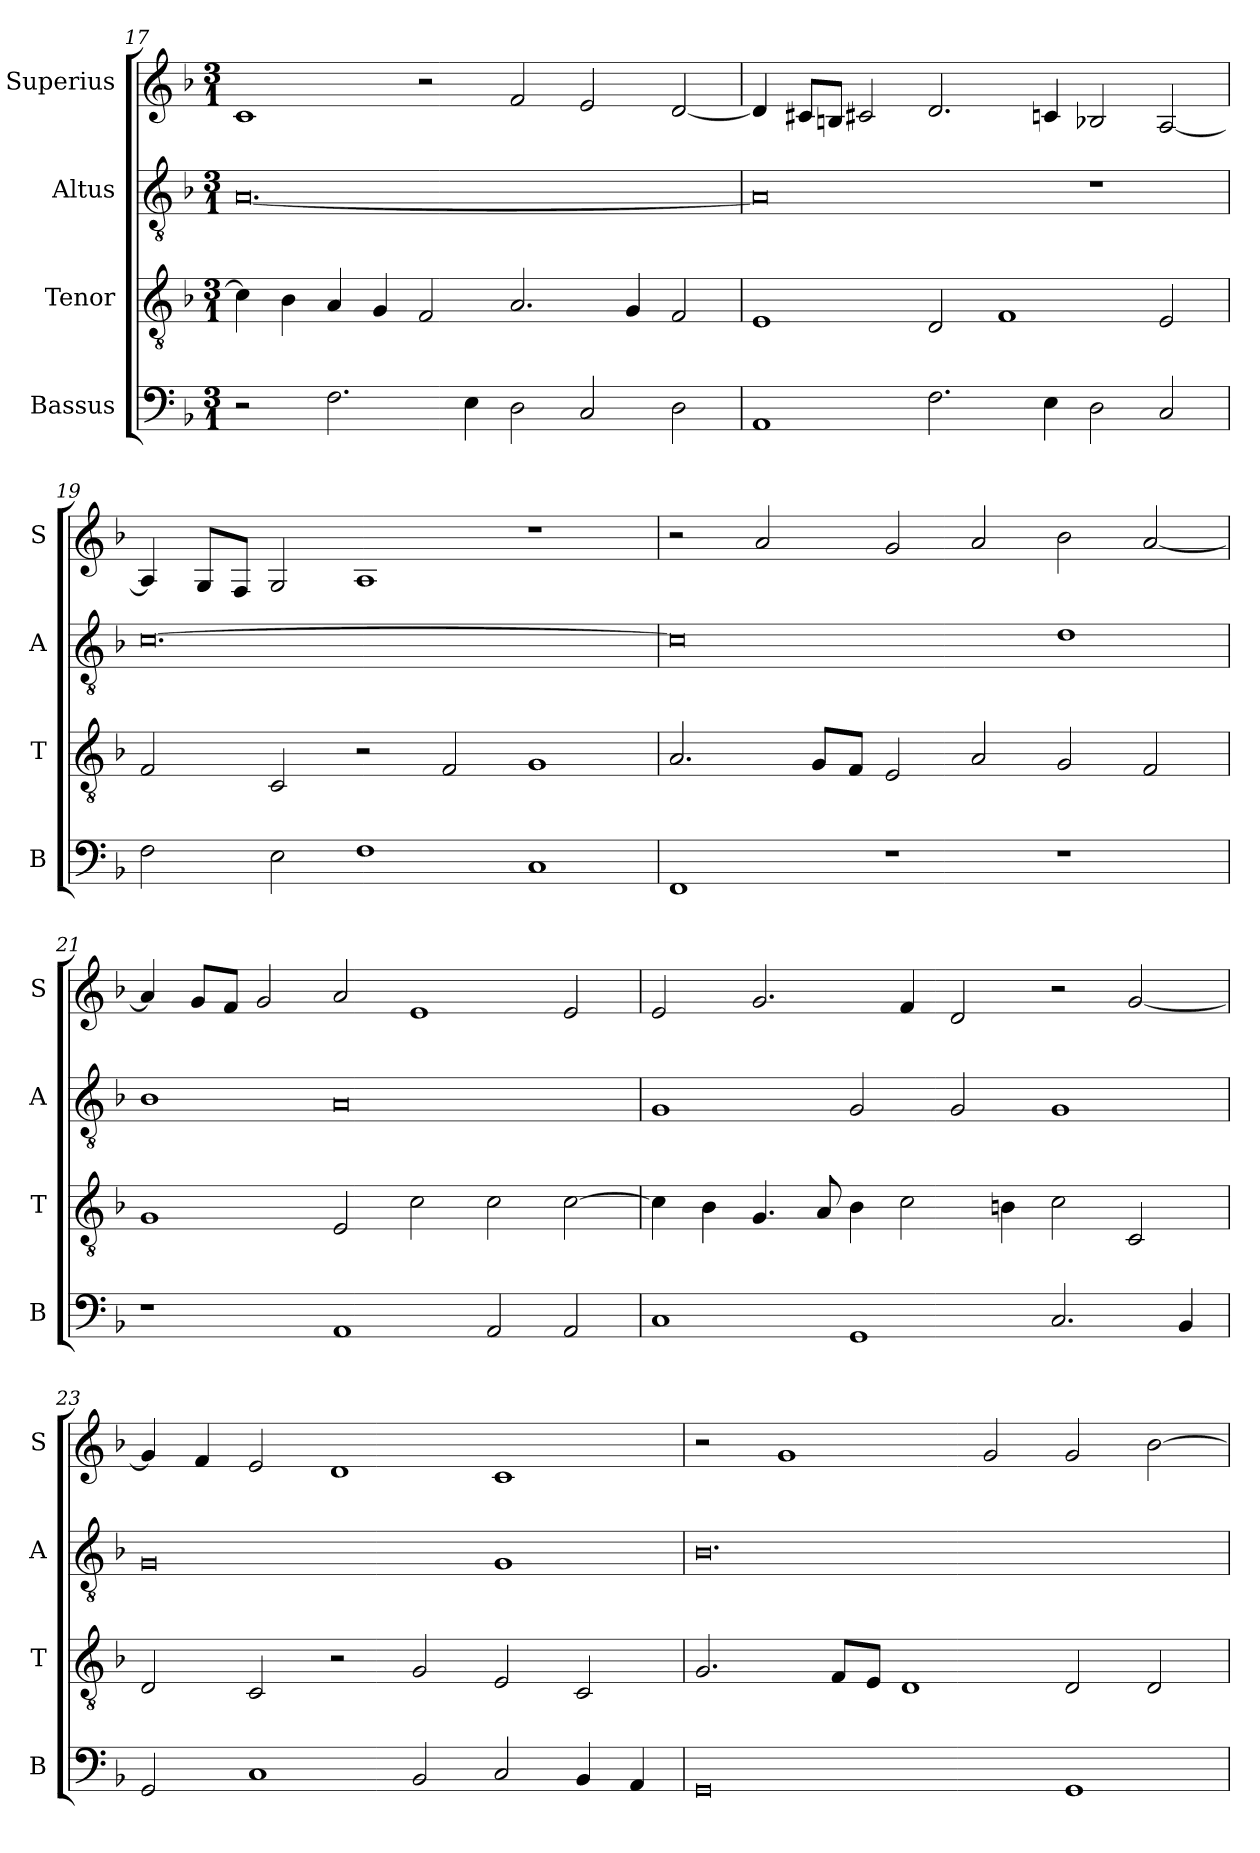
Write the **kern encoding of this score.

**kern	**kern	**kern	**kern
*part4	*part3	*part2	*part1
*staff4	*staff3	*staff2	*staff1
*I"Bassus	*I"Tenor	*I"Altus	*I"Superius
*I'B	*I'T	*I'A	*I'S
*clefF4	*clefGv2	*clefGv2	*clefG2
*k[b-]	*k[b-]	*k[b-]	*k[b-]
*M3/1	*M3/1	*M3/1	*M3/1
=17	=17	=17	=17
2r	4c\]	[0.A	1c
.	4B-\	.	.
2.F\	4A/	.	.
.	4G/	.	.
.	2F/	.	2r
4E\	.	.	.
2D\	2.A/	.	2f/
2C/	.	.	2e/
.	4G/	.	.
2D\	2F/	.	[2d/
=18	=18	=18	=18
1AA	1E	0A]	4d/]
.	.	.	8c#X/L
.	.	.	8Bn/J
.	.	.	2c#X/
2.F\	2D/	.	2.d/
.	1F	.	.
4E\	.	.	4cn/
2D\	.	1r	2B-X/
2C/	2E/	.	[2A/
=19	=19	=19	=19
2F\	2F/	[0.c	4A/]
.	.	.	8G/L
.	.	.	8F/J
2E\	2C/	.	2G/
1F	2r	.	1A
.	2F/	.	.
1C	1G	.	1r
=20	=20	=20	=20
1FF	2.A/	0c]	2r
.	.	.	2a/
.	8G/L	.	.
.	8F/J	.	.
1r	2E/	.	2g/
.	2A/	.	2a/
1r	2G/	1d	2b-\
.	2F/	.	[2a/
=21	=21	=21	=21
1r	1G	1B-	4a/]
.	.	.	8g/L
.	.	.	8f/J
.	.	.	2g/
1AA	2E/	0A	2a/
.	2c\	.	1e
2AA/	2c\	.	.
2AA/	[2c\	.	2e/
=22	=22	=22	=22
1C	4c\]	1G	2e/
.	4B-\	.	.
.	4.G/	.	2.g/
.	8A/	.	.
1GG	4B-\	2G/	.
.	2c\	.	4f/
.	.	2G/	2d/
.	4Bn\	.	.
2.C/	2c\	1G	2r
.	2C/	.	[2g/
4BB-/	.	.	.
=23	=23	=23	=23
2GG/	2D/	0G	4g/]
.	.	.	4f/
1C	2C/	.	2e/
.	2r	.	1d
2BB-/	2G/	.	.
2C/	2E/	1G	1c
4BB-/	2C/	.	.
4AA/	.	.	.
=24	=24	=24	=24
0GG	2.G/	0.B-	2r
.	.	.	1g
.	8F/L	.	.
.	8E/J	.	.
.	1D	.	.
.	.	.	2g/
1GG	2D/	.	2g/
.	2D/	.	[2b-\
=	=	=	=
*-	*-	*-	*-
